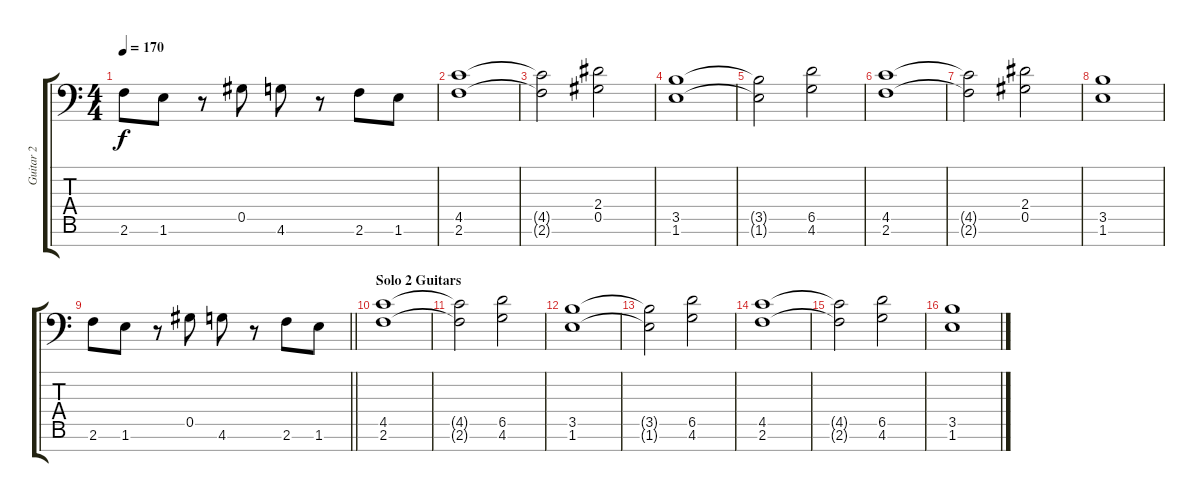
\track ("Guitar 2" "Guitar 2") {instrument overdrivenguitar}
\staff {score tabs}
\tuning (Eb4 Bb3 Gb3 Db3 Ab2 Eb2 Bb1) {hide}
\ts (4 4)
\tempo 170
\clef f4
\ks c
2.6.8{dy f} 1.6.8 r.8 0.5.8 4.6.8 r.8 2.6.8 1.6.8 |
(4.5 2.6).1 |
(4.5{t} 2.6{t}).2 (2.4 0.5).2 |
(3.5 1.6).1 |
(3.5{t} 1.6{t}).2 (6.5 4.6).2 |
(4.5 2.6).1 |
(4.5{t} 2.6{t}).2 (2.4 0.5).2 |
(3.5 1.6).1 |
\barLineRight lightlight
2.6.8 1.6.8 r.8 0.5.8 4.6.8 r.8 2.6.8 1.6.8 |
\section ("" "Solo 2 Guitars")
(4.5 2.6).1 |
(4.5{t} 2.6{t}).2 (6.5 4.6).2 |
(3.5 1.6).1 |
(3.5{t} 1.6{t}).2 (6.5 4.6).2 |
(4.5 2.6).1 |
(4.5{t} 2.6{t}).2 (6.5 4.6).2 |
(3.5 1.6).1
